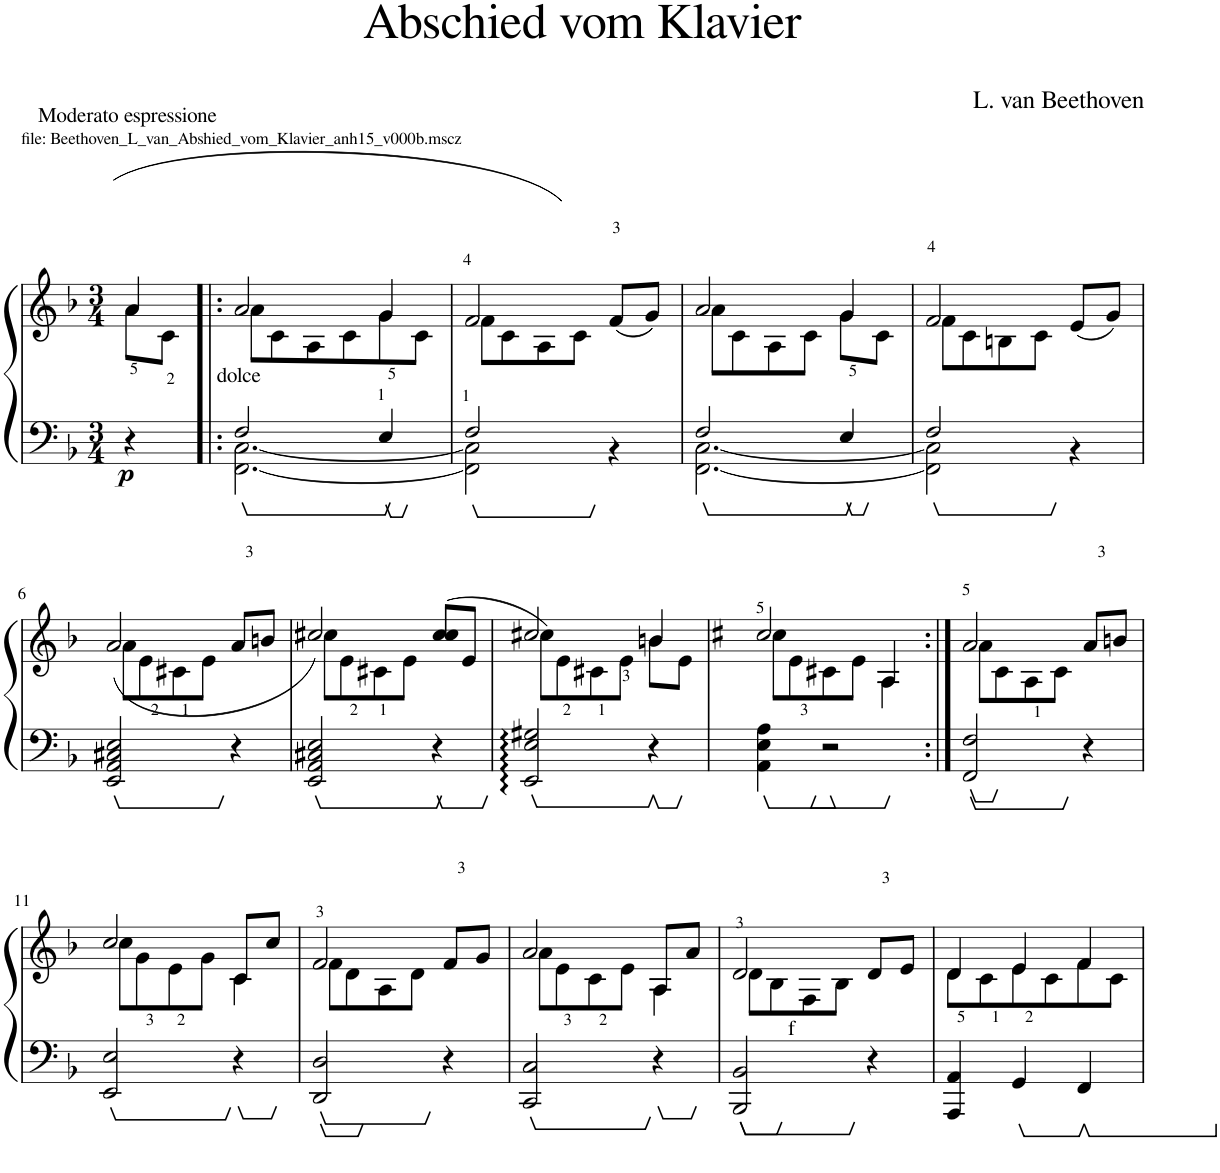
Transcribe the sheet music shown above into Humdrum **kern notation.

**kern	**kern	**dynam
*part1	*part1	*part1
*staff2	*staff1	*staff1/2
*I"Piano	*	*
*I'Pno.	*	*
*clefF4	*clefG2	*
*k[b-]	*k[b-]	*
*M3/4	*M3/4	*
=1	=1	=1
*	*^	*
!	!LO:TX:a:t=file&colon; Beethoven_L_van_Abshied_vom_Klavier_anh15_v000b.mscz	!	!
!	!LO:TX:a:t=Moderato espressione	!	!
!	!	!	!LO:DY:b=2
4r	(8a\L	4a/	p
.	8c<\J	.	.
=2!|:	=2!|:	=2!|:	=2!|:
*^	*	*	*
!LO:TX:a:t=dolce	!	!	!	!
2F/	[2.FF\ [2.C\	8a\L	2a/	.
.	.	8c\	.	.
.	.	8A\	.	.
.	.	8c\	.	.
4E/	.	8g\	4g/	.
.	.	8c\J	.	.
=3	=3	=3	=3	=3
2F/	2FF\] 2C\]	8f\L	2f/	.
.	.	8c\	.	.
.	.	8A\	.	.
.	.	8c\J)	.	.
4ryy	4r	(8f/L	4ryy	.
.	.	8g/J)	.	.
=4	=4	=4	=4	=4
2F/	[2.FF\ [2.C\	8a\L	2a/	.
.	.	8c\	.	.
.	.	8A\	.	.
.	.	8c\J	.	.
4E/	.	8g\L	4g/	.
.	.	8c\J	.	.
=5	=5	=5	=5	=5
2F/	2FF\] 2C\]	8f\L	2f/	.
.	.	8c\	.	.
.	.	8Bn\	.	.
.	.	8c\J	.	.
4ryy	4r	(8e/L	4ryy	.
.	.	8g/J)	.	.
*v	*v	*	*	*
!!LO:LB:g=z	!!
=6	=6	=6	=6
2EE/ 2AA/ 2C#X/ 2E/	8a\L	(2a/	.
.	8e\	.	.
.	8c#X\	.	.
.	8e\J	.	.
4r	8a/L	4ryy	.
.	8bn/J	.	.
=7	=7	=7	=7
2EE/ 2AA/ 2C#X/ 2E/	8cc\L	2cc#X/)	.
.	8e\	.	.
.	8c#X\	.	.
.	8e\J	.	.
4r	(8cc#/L	4cc#/	.
.	8e/J	.	.
=8	=8	=8	=8
2EE/: 2E/: 2G#X/:	8cc\L)	2cc#X/	.
.	8e\	.	.
.	8c#X\	.	.
.	8e\J	.	.
4r	8bn\L	4b/	.
.	8e\J	.	.
=9	=9	=9	=9
4AA\ 4E\ 4A\	8cc#X\L	2cc#/	.
.	8e\	.	.
2r	8c#X\	.	.
.	8e\J	.	.
.	4A\	4A/	.
=10:|!	=10:|!	=10:|!	=10:|!
2FF/ 2F/	8a\L	2a/	.
.	8c\	.	.
.	8A\	.	.
.	8c\J	.	.
4r	8a/L	4ryy	.
.	8bn/J	.	.
!!LO:LB:g=z	!!
=11	=11	=11	=11
2EE/ 2E/	8cc\L	2cc/	.
.	8g\	.	.
.	8e\	.	.
.	8g\J	.	.
4r	8c/L	4c\	.
.	8cc/J	.	.
=12	=12	=12	=12
2DD/ 2D/	8f\L	2f/	.
.	8d\	.	.
.	8A\	.	.
.	8d\J	.	.
4r	8f/L	4ryy	.
.	8g/J	.	.
=13	=13	=13	=13
2CC/ 2C/	8a\L	2a/	.
.	8e\	.	.
.	8c\	.	.
.	8e\J	.	.
4r	8A/L	4A\	.
.	8a/J	.	.
=14	=14	=14	=14
2BBB-/ 2BB-/	8d\L	2d/	.
.	8B-\	.	.
!	!LO:TX:b:t=f	!	!
.	8F\	.	.
.	8B-\J	.	.
4r	8d/L	4ryy	.
.	8e/J	.	.
=15	=15	=15	=15
4AAA/ 4AA/	8d\L	4d/	.
.	8c\	.	.
4GG/	8e\	4e/	.
.	8c\	.	.
4FF/	8f\	4f/	.
.	8c\J	.	.
*	*v	*v	*
=	=	=
*-	*-	*-
